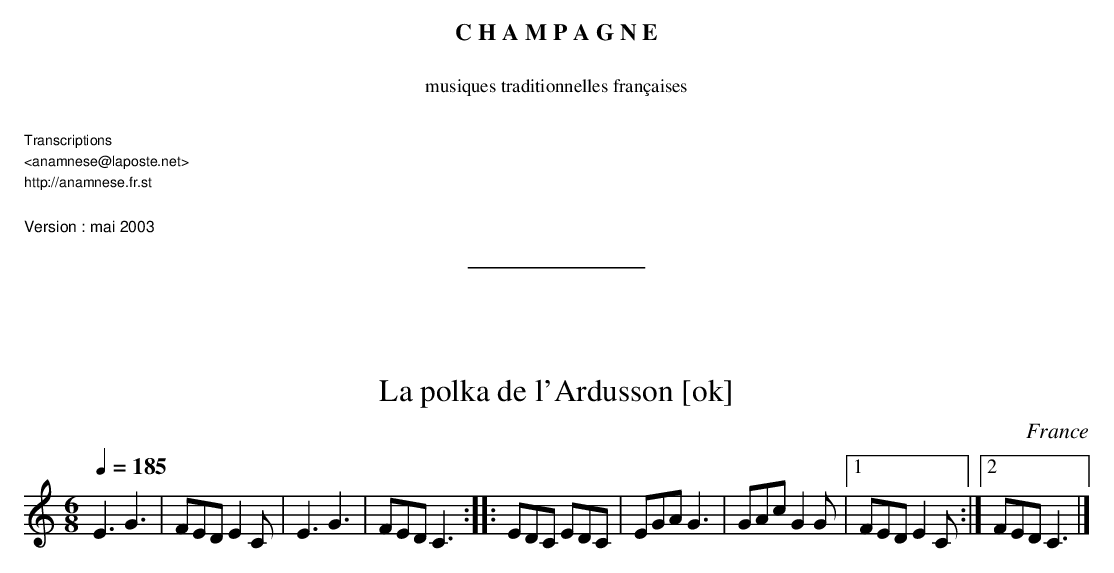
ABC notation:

X:1
T:La polka de l'Ardusson [ok]
O:France
M:6/8
L:1/8
Q:1/4=185
K:C
E3 G3 | FED E2 C | E3 G3 | FED C3 :: EDC EDC | EGA G3 | GAc G2G |1 FED E2C :|2 FED C3 |]
